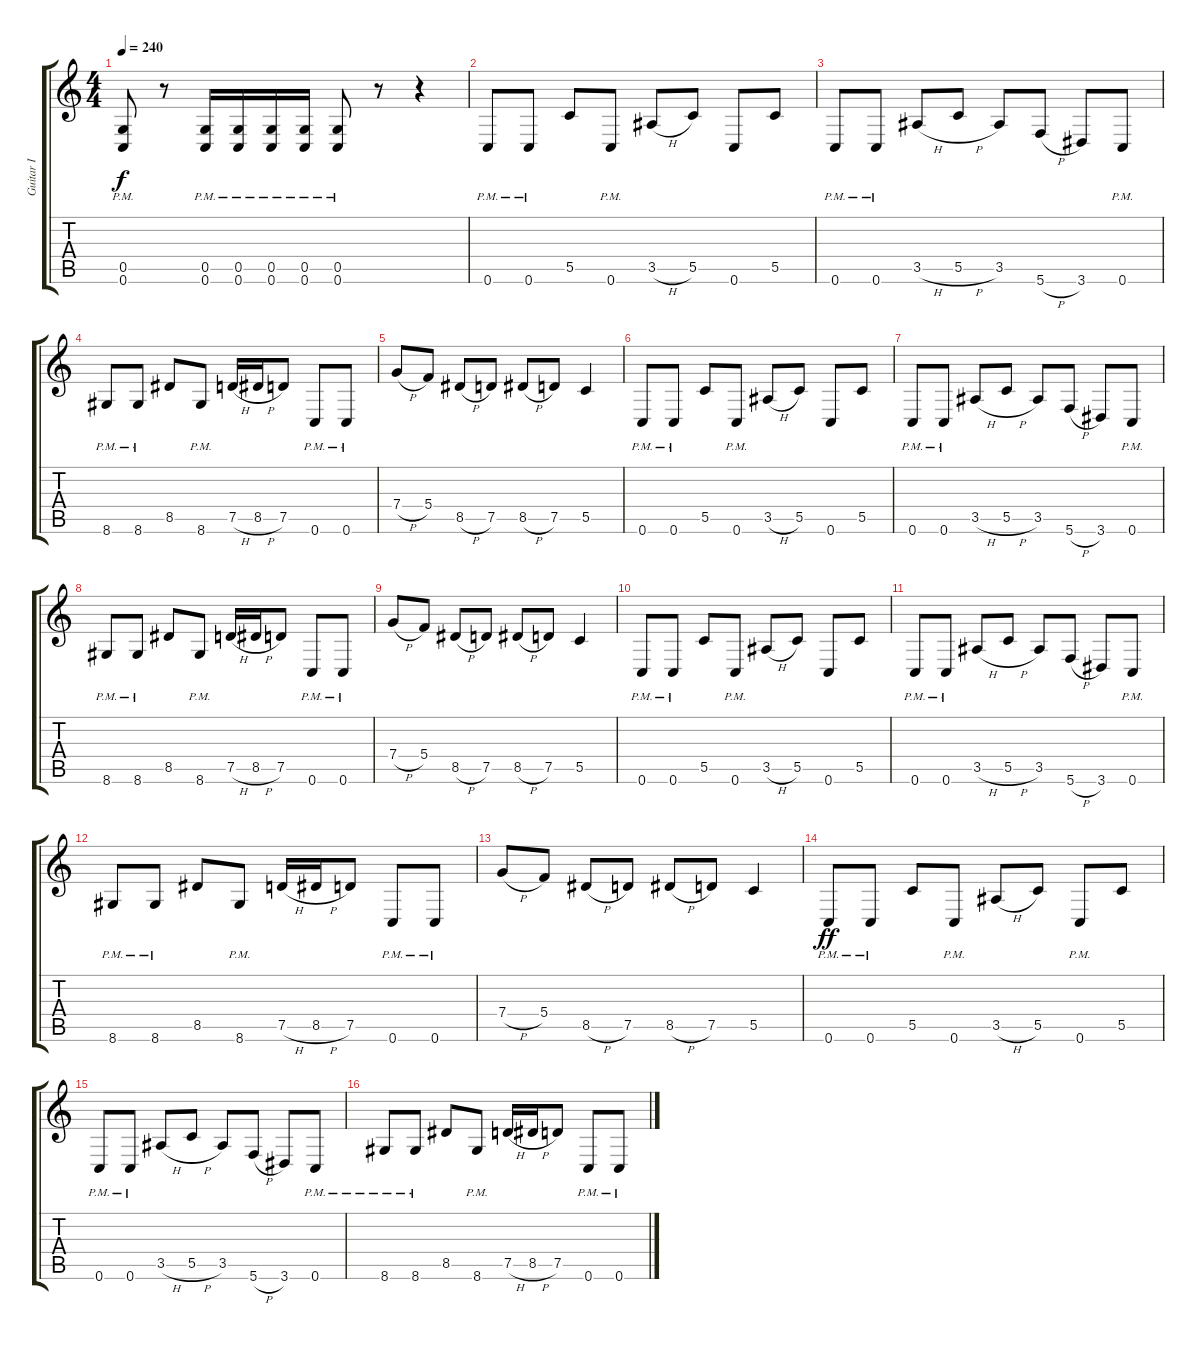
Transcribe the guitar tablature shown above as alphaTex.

\track ("Guitar I" "Guitar I") {instrument distortionguitar}
\staff {score tabs}
\tuning (D4 A3 F3 C3 G2 C2) {hide}
\ts (4 4)
\tempo 240
\clef g2
\ks c
(0.5{pm} 0.6{pm}).8{dy f} r.8 (0.5{pm} 0.6{pm}).16 (0.5{pm} 0.6{pm}).16 (0.5{pm} 0.6{pm}).16 (0.5{pm} 0.6{pm}).16 (0.5{pm} 0.6{pm}).8 r.8 r.4 |
0.6{pm}.8 0.6{pm}.8 5.5.8 0.6{pm}.8 3.5{h}.8 5.5.8 0.6.8 5.5.8 |
0.6{pm}.8 0.6{pm}.8 3.5{h}.8 5.5{h}.8 3.5.8 5.6{h}.8 3.6.8 0.6{pm}.8 |
8.6{pm}.8 8.6{pm}.8 8.5.8 8.6{pm}.8 7.5{h}.16 8.5{h}.16 7.5.8 0.6{pm}.8 0.6{pm}.8 |
7.4{h}.8 5.4.8 8.5{h}.8 7.5.8 8.5{h}.8 7.5.8 5.5.4 |
0.6{pm}.8 0.6{pm}.8 5.5.8 0.6{pm}.8 3.5{h}.8 5.5.8 0.6.8 5.5.8 |
0.6{pm}.8 0.6{pm}.8 3.5{h}.8 5.5{h}.8 3.5.8 5.6{h}.8 3.6.8 0.6{pm}.8 |
8.6{pm}.8 8.6{pm}.8 8.5.8 8.6{pm}.8 7.5{h}.16 8.5{h}.16 7.5.8 0.6{pm}.8 0.6{pm}.8 |
7.4{h}.8 5.4.8 8.5{h}.8 7.5.8 8.5{h}.8 7.5.8 5.5.4 |
0.6{pm}.8 0.6{pm}.8 5.5.8 0.6{pm}.8 3.5{h}.8 5.5.8 0.6.8 5.5.8 |
0.6{pm}.8 0.6{pm}.8 3.5{h}.8 5.5{h}.8 3.5.8 5.6{h}.8 3.6.8 0.6{pm}.8 |
8.6{pm}.8 8.6{pm}.8 8.5.8 8.6{pm}.8 7.5{h}.16 8.5{h}.16 7.5.8 0.6{pm}.8 0.6{pm}.8 |
7.4{h}.8 5.4.8 8.5{h}.8 7.5.8 8.5{h}.8 7.5.8 5.5.4 |
0.6{pm}.8{dy ff} 0.6{pm}.8 5.5.8 0.6{pm}.8 3.5{h}.8 5.5.8 0.6{pm}.8 5.5.8 |
0.6{pm}.8 0.6{pm}.8 3.5{h}.8 5.5{h}.8 3.5.8 5.6{h}.8 3.6.8 0.6{pm}.8 |
8.6{pm}.8 8.6{pm}.8 8.5.8 8.6{pm}.8 7.5{h}.16 8.5{h}.16 7.5.8 0.6{pm}.8 0.6{pm}.8
